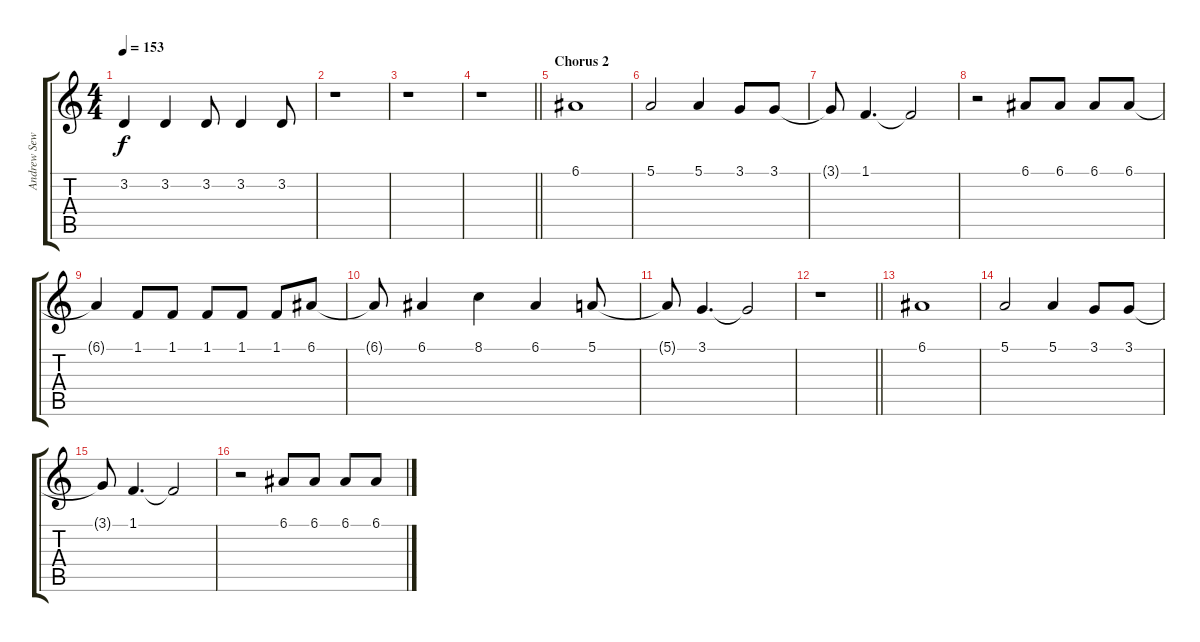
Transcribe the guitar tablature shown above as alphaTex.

\track ("Andrew Seward (Backing Vocals)" "Andrew Sew") {instrument oboe}
\staff {score tabs}
\tuning (E4 B3 G3 D3 A2 E2) {hide}
\ts (4 4)
\tempo 153
\clef g2
\ks c
3.2.4{dy f} 3.2.4 3.2.8 3.2.4 3.2.8 |
r.1 |
r.1 |
\barLineRight lightlight
r.1 |
\section ("" "Chorus 2")
6.1.1 |
5.1.2 5.1.4 3.1.8 3.1.8 |
3.1{t}.8 1.1.4{d} 1.1{t}.2 |
r.2 6.1.8 6.1.8 6.1.8 6.1.8 |
6.1{t}.4 1.1.8 1.1.8 1.1.8 1.1.8 1.1.8 6.1.8 |
6.1{t}.8 6.1.4 8.1.4 6.1.4 5.1.8 |
5.1{t}.8 3.1.4{d} 3.1{t}.2 |
\barLineRight lightlight
r.1 |
6.1.1 |
5.1.2 5.1.4 3.1.8 3.1.8 |
3.1{t}.8 1.1.4{d} 1.1{t}.2 |
r.2 6.1.8 6.1.8 6.1.8 6.1.8
